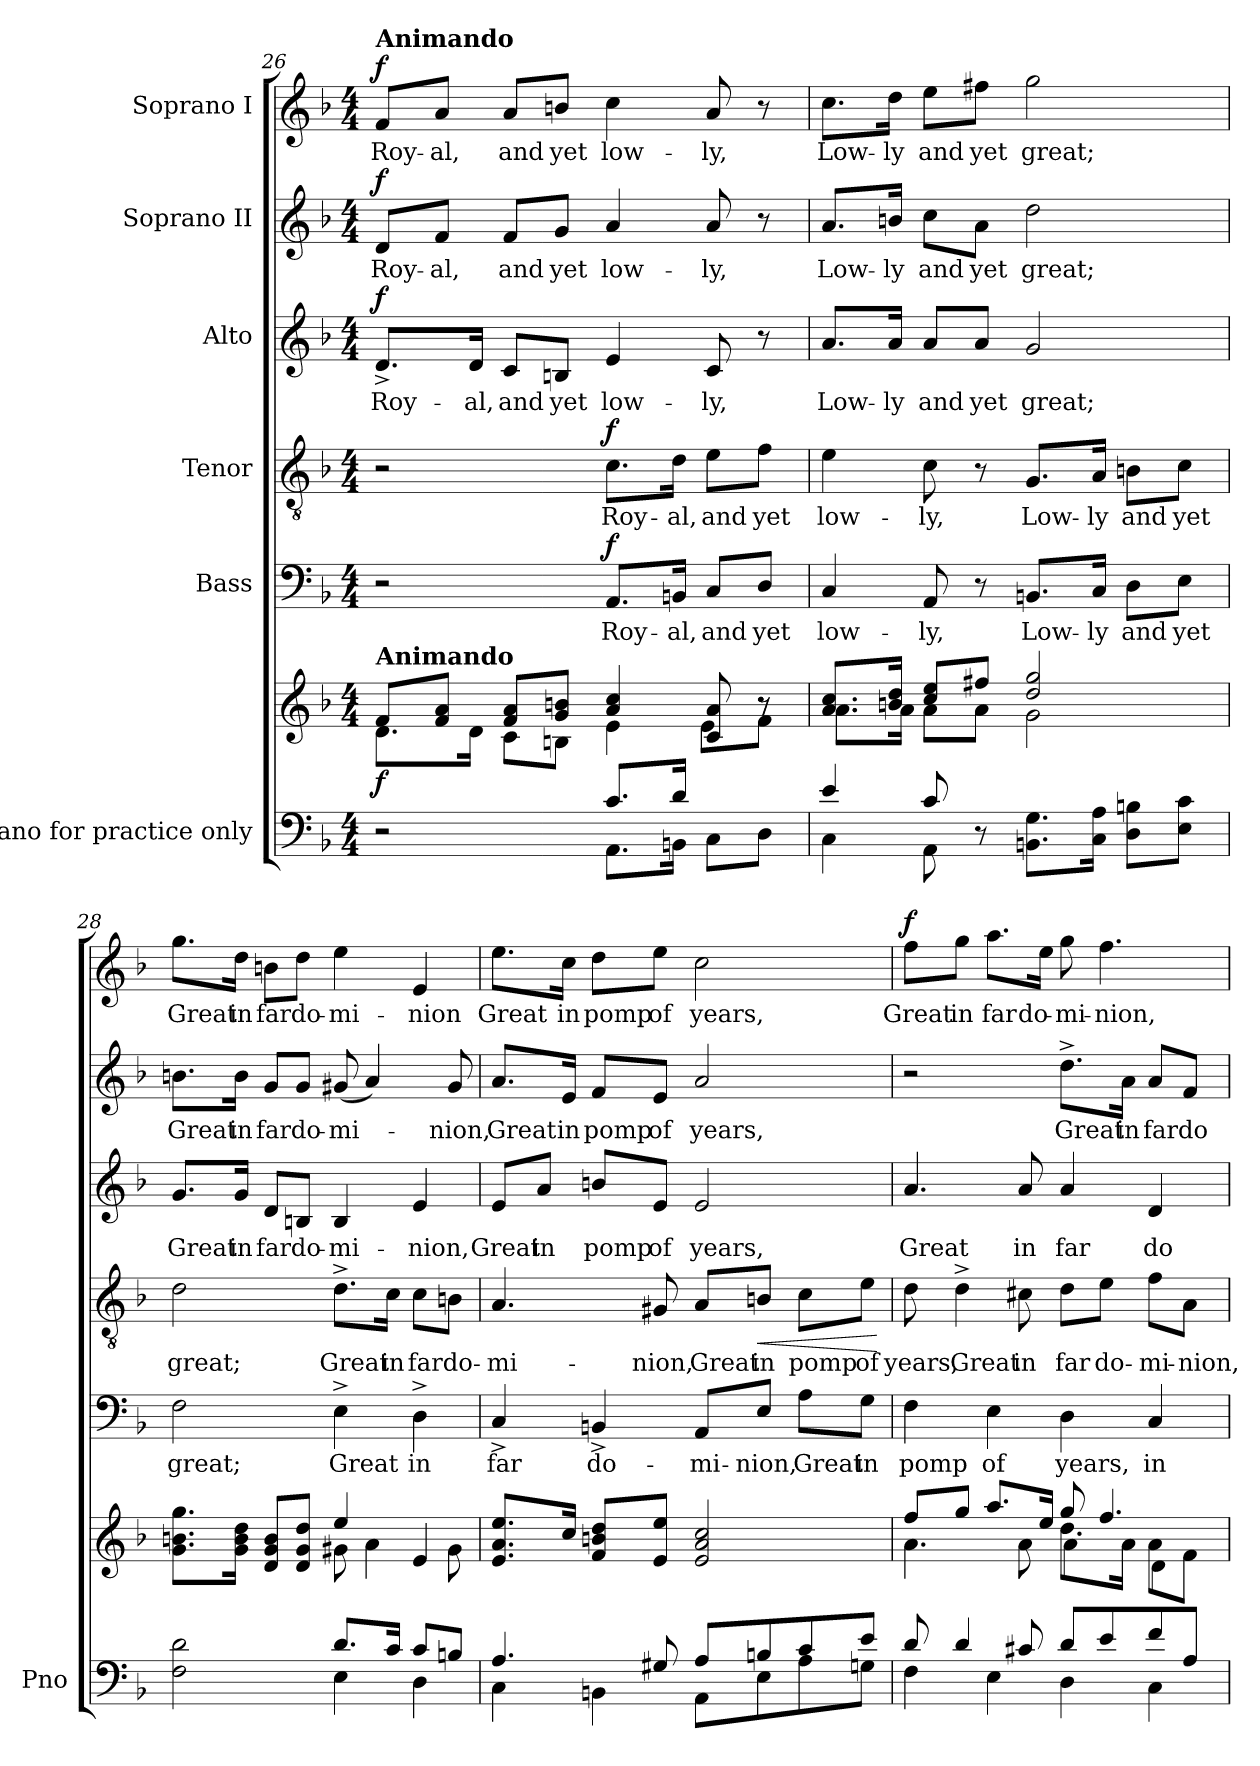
**kern	**kern	**dynam	**kern	**text	**dynam	**kern	**text	**dynam	**kern	**text	**dynam	**kern	**text	**dynam	**kern	**text	**dynam
*part6	*part6	*part6	*part5	*part5	*part5	*part4	*part4	*part4	*part3	*part3	*part3	*part2	*part2	*part2	*part1	*part1	*part1
*staff7	*staff6	*staff6/7	*staff5	*staff5	*staff5	*staff4	*staff4	*staff4	*staff3	*staff3	*staff3	*staff2	*staff2	*staff2	*staff1	*staff1	*staff1
*I"Piano for practice only	*	*	*I"Bass	*	*	*I"Tenor	*	*	*I"Alto	*	*	*I"Soprano II	*	*	*I"Soprano I	*	*
*I'Pno	*	*	*	*	*	*	*	*	*	*	*	*	*	*	*	*	*
!!LO:PB:g=z
*clefF4	*clefG2	*	*clefF4	*	*	*clefGv2	*	*	*clefG2	*	*	*clefG2	*	*	*clefG2	*	*
*k[b-]	*k[b-]	*	*k[b-]	*	*	*k[b-]	*	*	*k[b-]	*	*	*k[b-]	*	*	*k[b-]	*	*
*M4/4	*M4/4	*	*M4/4	*	*	*M4/4	*	*	*M4/4	*	*	*M4/4	*	*	*M4/4	*	*
=26	=26	=26	=26	=26	=26	=26	=26	=26	=26	=26	=26	=26	=26	=26	=26	=26	=26
*^	*^	*	*	*	*	*	*	*	*	*	*	*	*	*	*	*	*
*	*	*	*^	*	*	*	*	*	*	*	*	*	*	*	*	*	*	*	*
!	!	!	!	!	!	!	!	!	!	!	!	!	!	!	!	!	!	!LO:TX:a:B:t=Animando	!	!
!	!	!LO:TX:a:B:t=Animando	!	!	!	!	!	!	!	!	!	!	!	!	!	!	!	!	!	!
!	!	!	!	!	!LO:DY:b	!	!	!	!	!	!	!	!LO:LY:b	!LO:DY:a	!	!LO:LY:b	!LO:DY:a	!	!LO:LY:b	!LO:DY:a
2r	2ryy	8f/L	4ryy	8.d\L	f	2r	.	.	2r	.	.	8.d^>/L	Roy-	f	8d/L	Roy-	f	8f/L	Roy-	f
!	!	!	!	!	!	!	!	!	!	!	!	!	!	!	!	!LO:LY:b	!	!	!LO:LY:b	!
.	.	8f/ 8a/J	.	.	.	.	.	.	.	.	.	.	.	.	8f/J	-al,	.	8a/J	-al,	.
!	!	!	!	!	!	!	!	!	!	!	!	!	!LO:LY:b	!	!	!	!	!	!	!
.	.	.	.	16d\Jk	.	.	.	.	.	.	.	16d/Jk	-al,	.	.	.	.	.	.	.
!	!	!	!	!	!	!	!	!	!	!	!	!	!LO:LY:b	!	!	!LO:LY:b	!	!	!LO:LY:b	!
.	.	8f/ 8a/L	8c\L	8ryy	.	.	.	.	.	.	.	8c/L	and	.	8f/L	and	.	8a/L	and	.
!	!	!	!	!	!	!	!	!	!	!	!	!	!LO:LY:b	!	!	!LO:LY:b	!	!	!LO:LY:b	!
*	*	*	*v	*v	*	*	*	*	*	*	*	*	*	*	*	*	*	*	*	*
.	.	8g/ 8bn/J	8Bn\J	.	.	.	.	.	.	.	8Bn/J	yet	.	8g/J	yet	.	8bn/J	yet	.
!	!	!	!	!	!	!LO:LY:b	!LO:DY:a	!	!LO:LY:b	!LO:DY:a	!	!LO:LY:b	!	!	!LO:LY:b	!	!	!LO:LY:b	!
8.c/L	8.AA\L	4a/ 4cc/	4e\	.	8.AA/L	Roy-	f	8.c\L	Roy-	f	4e/	low-	.	4a/	low-	.	4cc\	low-	.
!	!	!	!	!	!	!LO:LY:b	!	!	!LO:LY:b	!	!	!	!	!	!	!	!	!	!
16d/Jk	16BBn\Jk	.	.	.	16BBn/Jk	-al,	.	16d\Jk	-al,	.	.	.	.	.	.	.	.	.	.
!	!	!	!	!	!	!LO:LY:b	!	!	!LO:LY:b	!	!	!LO:LY:b	!	!	!LO:LY:b	!	!	!LO:LY:b	!
8C\L	4ryy	8c/ 8a/	8e\L	.	8C/L	and	.	8e\L	and	.	8c/	-ly,	.	8a/	-ly,	.	8a/	-ly,	.
*	*	*	*^	*	*	*	*	*	*	*	*	*	*	*	*	*	*	*	*
!	!	!	!	!	!	!	!LO:LY:b	!	!	!LO:LY:b	!	!	!	!	!	!	!	!	!	!
8D\J	.	8r	8f\J	8r	.	8D/J	yet	.	8f\J	yet	.	8r	.	.	8r	.	.	8r	.	.
=27	=27	=27	=27	=27	=27	=27	=27	=27	=27	=27	=27	=27	=27	=27	=27	=27	=27	=27	=27	=27
!	!	!	!	!	!	!	!LO:LY:b	!	!	!LO:LY:b	!	!	!LO:LY:b	!	!	!LO:LY:b	!	!	!LO:LY:b	!
*	*	*	*v	*v	*	*	*	*	*	*	*	*	*	*	*	*	*	*	*	*
4e/	4C\	8.a/ 8.cc/L	8.a\L	.	4C/	low-	.	4e\	low-	.	8.a/L	Low-	.	8.a/L	Low-	.	8.cc\L	Low-	.
!	!	!	!	!	!	!	!	!	!	!	!	!LO:LY:b	!	!	!LO:LY:b	!	!	!LO:LY:b	!
.	.	16bn/ 16dd/Jk	16a\Jk	.	.	.	.	.	.	.	16a/Jk	-ly	.	16bn/Jk	-ly	.	16dd\Jk	-ly	.
!	!	!	!	!	!	!LO:LY:b	!	!	!LO:LY:b	!	!	!LO:LY:b	!	!	!LO:LY:b	!	!	!LO:LY:b	!
8c/	8AA\	8cc/ 8ee/L	8a\L	.	8AA/	-ly,	.	8c\	-ly,	.	8a/L	and	.	8cc\L	and	.	8ee\L	and	.
!	!	!	!	!	!	!	!	!	!	!	!	!LO:LY:b	!	!	!LO:LY:b	!	!	!LO:LY:b	!
8r	2ryy	8ff#X/J	8a\J	.	8r	.	.	8r	.	.	8a/J	yet	.	8a\J	yet	.	8ff#X\J	yet	.
!	!	!	!	!	!	!LO:LY:b	!	!	!LO:LY:b	!	!	!LO:LY:b	!	!	!LO:LY:b	!	!	!LO:LY:b	!
8.BBn\ 8.G\L	.	2dd/ 2gg/	2g\	.	8.BBn/L	Low-	.	8.G/L	Low-	.	2g/	great;	.	2dd\	great;	.	2gg\	great;	.
!	!	!	!	!	!	!LO:LY:b	!	!	!LO:LY:b	!	!	!	!	!	!	!	!	!	!
16C\ 16A\Jk	.	.	.	.	16C/Jk	-ly	.	16A/Jk	-ly	.	.	.	.	.	.	.	.	.	.
!	!	!	!	!	!	!LO:LY:b	!	!	!LO:LY:b	!	!	!	!	!	!	!	!	!	!
8D\ 8Bn\L	.	.	.	.	8D\L	and	.	8Bn\L	and	.	.	.	.	.	.	.	.	.	.
!	!	!	!	!	!	!LO:LY:b	!	!	!LO:LY:b	!	!	!	!	!	!	!	!	!	!
8E\ 8c\J	8ryy	.	.	.	8E\J	yet	.	8c\J	yet	.	.	.	.	.	.	.	.	.	.
=28	=28	=28	=28	=28	=28	=28	=28	=28	=28	=28	=28	=28	=28	=28	=28	=28	=28	=28	=28
!	!	!	!	!	!	!LO:LY:b	!	!	!LO:LY:b	!	!	!LO:LY:b	!	!	!LO:LY:b	!	!	!LO:LY:b	!
2F\ 2d\	2ryy	8.g\ 8.bn\ 8.gg\L	2ryy	.	2F\	great;	.	2d\	great;	.	8.g/L	Great	.	8.bn\L	Great	.	8.gg\L	Great	.
!	!	!	!	!	!	!	!	!	!	!	!	!LO:LY:b	!	!	!LO:LY:b	!	!	!LO:LY:b	!
.	.	16g\ 16b\ 16dd\Jk	.	.	.	.	.	.	.	.	16g/Jk	in	.	16b\Jk	in	.	16dd\Jk	in	.
!	!	!	!	!	!	!	!	!	!	!	!	!LO:LY:b	!	!	!LO:LY:b	!	!	!LO:LY:b	!
.	.	8d/ 8g/ 8b/L	.	.	.	.	.	.	.	.	8d/L	far	.	8g/L	far	.	8bn\L	far	.
!	!	!	!	!	!	!	!	!	!	!	!	!LO:LY:b	!	!	!LO:LY:b	!	!	!LO:LY:b	!
.	.	8d/ 8g/ 8dd/J	.	.	.	.	.	.	.	.	8Bn/J	do-	.	8g/J	do-	.	8dd\J	do-	.
!	!	!	!	!	!	!LO:LY:b	!	!	!LO:LY:b	!	!	!LO:LY:b	!	!	!LO:LY:b	!	!	!LO:LY:b	!
8.d/L	4E\	4ee/	8g#X\	.	4E^\	Great	.	8.d^\L	Great	.	4B/	-mi-	.	(8g#X/	-mi-	.	4ee\	-mi-	.
.	.	.	4a\	.	.	.	.	.	.	.	.	.	.	4a/)	.	.	.	.	.
!	!	!	!	!	!	!	!	!	!LO:LY:b	!	!	!	!	!	!	!	!	!	!
16c/Jk	.	.	.	.	.	.	.	16c\Jk	in	.	.	.	.	.	.	.	.	.	.
!	!	!	!	!	!	!LO:LY:b	!	!	!LO:LY:b	!	!	!LO:LY:b	!	!	!	!	!	!LO:LY:b	!
8c/L	4D\	4e/	.	.	4D^\	in	.	8c\L	far	.	4e/	-nion,	.	.	.	.	4e/	-nion	.
!	!	!	!	!	!	!	!	!	!LO:LY:b	!	!	!	!	!	!LO:LY:b	!	!	!	!
8Bn/J	.	.	8g#\	.	.	.	.	8Bn\J	do-	.	.	.	.	8g#/	-nion,	.	.	.	.
!!LO:LB:g=z
=29	=29	=29	=29	=29	=29	=29	=29	=29	=29	=29	=29	=29	=29	=29	=29	=29	=29	=29	=29
!	!	!	!	!	!	!LO:LY:b	!	!	!LO:LY:b	!	!	!LO:LY:b	!	!	!LO:LY:b	!	!	!LO:LY:b	!
*	*	*v	*v	*	*	*	*	*	*	*	*	*	*	*	*	*	*	*	*
4.A/	4C\	8.e/ 8.a/ 8.ee/L	.	4C^>/	far	.	4.A/	-mi-	.	8e/L	Great	.	8.a/L	Great	.	8.ee\L	Great	.
!	!	!	!	!	!	!	!	!	!	!	!LO:LY:b	!	!	!	!	!	!	!
.	.	.	.	.	.	.	.	.	.	8a/J	in	.	.	.	.	.	.	.
!	!	!	!	!	!	!	!	!	!	!	!	!	!	!LO:LY:b	!	!	!LO:LY:b	!
.	.	16cc/Jk	.	.	.	.	.	.	.	.	.	.	16e/Jk	in	.	16cc\Jk	in	.
!	!	!	!	!	!LO:LY:b	!	!	!	!	!	!LO:LY:b	!	!	!LO:LY:b	!	!	!LO:LY:b	!
.	4BBn\	8f/ 8bn/ 8dd/L	.	4BBn^>/	do-	.	.	.	.	8bn/L	pomp	.	8f/L	pomp	.	8dd\L	pomp	.
!	!	!	!	!	!	!	!	!LO:LY:b	!	!	!LO:LY:b	!	!	!LO:LY:b	!	!	!LO:LY:b	!
8G#X/	.	8e/ 8ee/J	.	.	.	.	8G#X/	-nion,	.	8e/J	of	.	8e/J	of	.	8ee\J	of	.
!	!	!	!	!	!LO:LY:b	!	!	!LO:LY:b	!	!	!LO:LY:b	!	!	!LO:LY:b	!	!	!LO:LY:b	!
8A/L	8AA\L	2e/ 2a/ 2cc/	.	8AA/L	-mi-	.	8A/L	Great	.	2e/	years,	.	2a/	years,	.	2cc\	years,	.
!	!	!	!	!	!LO:LY:b	!	!	!LO:LY:b	!LO:HP:b	!	!	!	!	!	!	!	!	!
8Bn/	8E\	.	.	8E/J	-nion,	.	8Bn/J	in	<	.	.	.	.	.	.	.	.	.
!	!	!	!	!	!LO:LY:b	!	!	!LO:LY:b	!	!	!	!	!	!	!	!	!	!
8c/	8A\	.	.	8A\L	Great	.	8c\L	pomp	.	.	.	.	.	.	.	.	.	.
!	!	!	!	!	!LO:LY:b	!	!	!LO:LY:b	!	!	!	!	!	!	!	!	!	!
8e/J	8Gn\J	.	.	8G\J	in	.	8e\J	of	.	.	.	.	.	.	.	.	.	.
*v	*v	*	*	*	*	*	*	*	*	*	*	*	*	*	*	*	*	*
.	.	.	.	.	.	.	.	[	.	.	.	.	.	.	.	.	.
=30	=30	=30	=30	=30	=30	=30	=30	=30	=30	=30	=30	=30	=30	=30	=30	=30	=30
*^	*^	*	*	*	*	*	*	*	*	*	*	*	*	*	*	*	*
*	*	*	*^	*	*	*	*	*	*	*	*	*	*	*	*	*	*	*	*
!	!	!	!	!	!	!	!LO:LY:b	!	!	!LO:LY:b	!	!	!LO:LY:b	!	!	!	!	!	!LO:LY:b	!LO:DY:a
8d/	4F\	8ff/L	4.a\	2ryy	.	4F\	pomp	.	8d\	years,	.	4.a/	Great	.	2r	.	.	8ff\L	Great	f
!	!	!	!	!	!	!	!	!	!	!LO:LY:b	!	!	!	!	!	!	!	!	!LO:LY:b	!
4d/	.	8gg/J	.	.	.	.	.	.	4d^\	Great	.	.	.	.	.	.	.	8gg\J	in	.
!	!	!	!	!	!	!	!LO:LY:b	!	!	!	!	!	!	!	!	!	!	!	!LO:LY:b	!
.	4E\	8.aa/L	.	.	.	4E\	of	.	.	.	.	.	.	.	.	.	.	8.aa\L	far	.
!	!	!	!	!	!	!	!	!	!	!LO:LY:b	!	!	!LO:LY:b	!	!	!	!	!	!	!
8c#X/	.	.	8a\	.	.	.	.	.	8c#X\	in	.	8a/	in	.	.	.	.	.	.	.
!	!	!	!	!	!	!	!	!	!	!	!	!	!	!	!	!	!	!	!LO:LY:b	!
.	.	16ee/Jk	.	.	.	.	.	.	.	.	.	.	.	.	.	.	.	16ee\Jk	do-	.
!	!	!	!	!	!	!	!LO:LY:b	!	!	!LO:LY:b	!	!	!LO:LY:b	!	!	!LO:LY:b	!	!	!LO:LY:b	!
8d/L	4D\	8gg/	8.dd\L	4a\	.	4D\	years,	.	8d\L	far	.	4a/	far	.	8.dd^\L	Great	.	8gg\	-mi-	.
!	!	!	!	!	!	!	!	!	!	!LO:LY:b	!	!	!	!	!	!	!	!	!LO:LY:b	!
8e/	.	4.ff/	.	.	.	.	.	.	8e\J	do-	.	.	.	.	.	.	.	4.ff\	-nion,	.
!	!	!	!	!	!	!	!	!	!	!	!	!	!	!	!	!LO:LY:b	!	!	!	!
.	.	.	16a\Jk	.	.	.	.	.	.	.	.	.	.	.	16a\Jk	in	.	.	.	.
!	!	!	!	!	!	!	!LO:LY:b	!	!	!LO:LY:b	!	!	!LO:LY:b	!	!	!LO:LY:b	!	!	!	!
8f/	4C\	.	8a\L	4d\	.	4C/	in	.	8f\L	-mi-	.	4d/	do-	.	8a/L	far	.	.	.	.
!	!	!	!	!	!	!	!	!	!	!LO:LY:b	!	!	!	!	!	!LO:LY:b	!	!	!	!
8A/J	.	.	8f\J	.	.	.	.	.	8A\J	-nion,	.	.	.	.	8f/J	do-	.	.	.	.
*v	*v	*	*	*	*	*	*	*	*	*	*	*	*	*	*	*	*	*	*	*
*	*v	*v	*v	*	*	*	*	*	*	*	*	*	*	*	*	*	*	*	*
=	=	=	=	=	=	=	=	=	=	=	=	=	=	=	=	=	=
*-	*-	*-	*-	*-	*-	*-	*-	*-	*-	*-	*-	*-	*-	*-	*-	*-	*-
